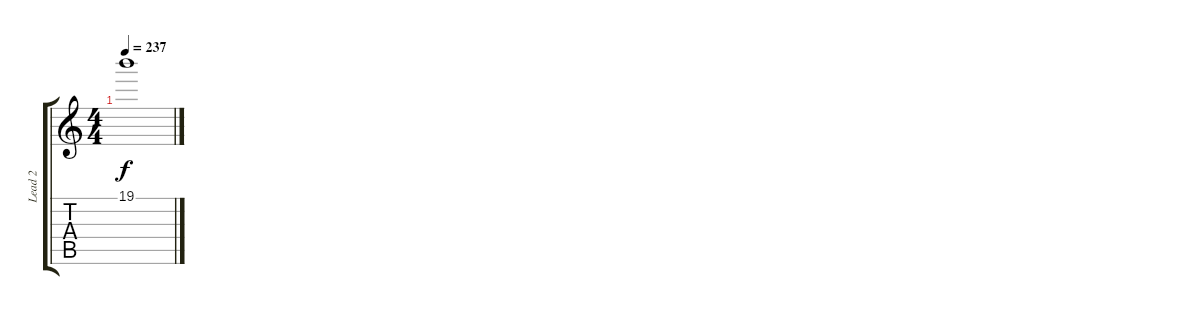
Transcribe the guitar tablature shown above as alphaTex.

\track ("Lead 2" "Lead 2") {instrument overdrivenguitar}
\staff {score tabs}
\tuning (E4 B3 G3 D3 A2 E2) {hide}
\ts (4 4)
\tempo 237
\clef g2
\ks c
19.1{t}.1{dy f}
